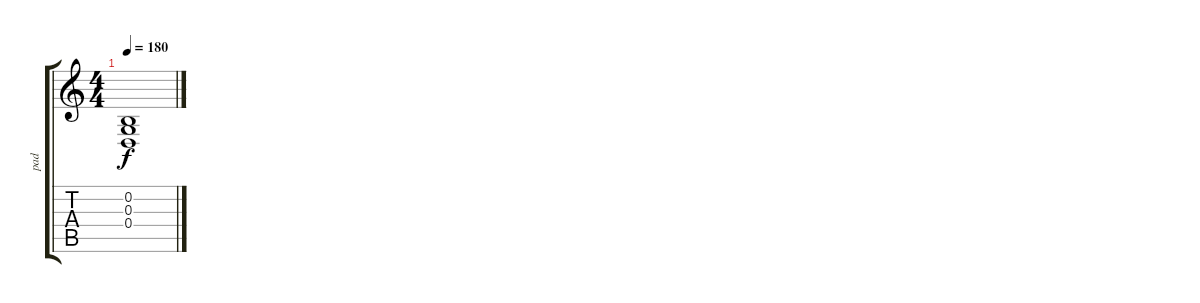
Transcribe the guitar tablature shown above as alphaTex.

\track ("pad" "pad") {instrument fx6goblins}
\staff {score tabs}
\tuning (E4 B3 G3 D3 A2 E2) {hide}
\ts (4 4)
\tempo 180
\clef g2
\ks c
(0.2{t} 0.3{t} 0.4{t}).1{dy f}
